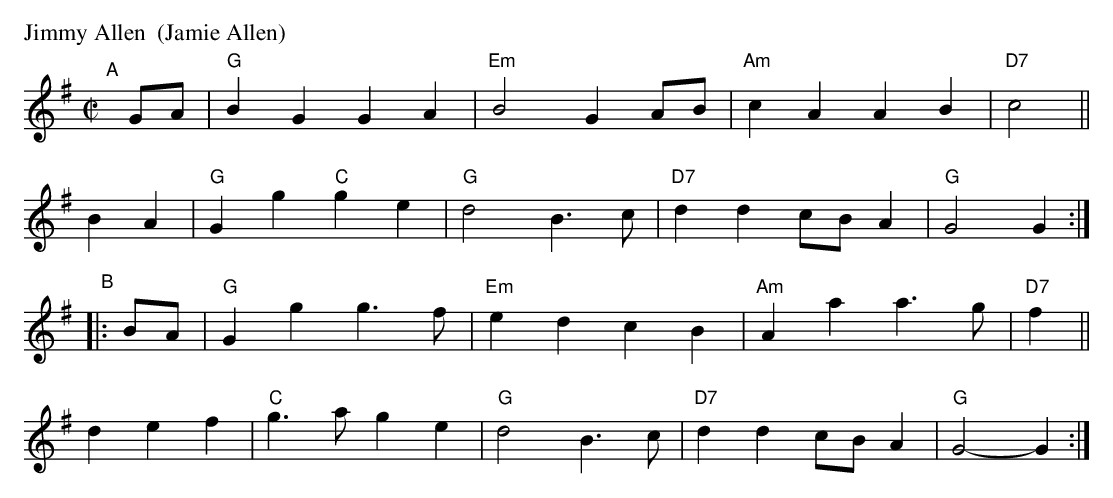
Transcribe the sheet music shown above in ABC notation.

X:1
P: Jimmy Allen  (Jamie Allen)
M: C|
L: 1/4
K: G
"^A"[|]\
G/A/| "G"BG    GA |"Em"B2 GA/B/ | "Am"cA AB    |"D7"c2 ||
 BA | "G"Gg "C"ge | "G"d2 B>c   | "D7"dd c/B/A | "G"G2 G :|
"^B"|:\
B/A/ | "G"Gg  g>f |"Em"ed cB  | "Am"Aa a>g   |"D7"f ||
def  | "C"g>a ge  | "G"d2 B>c | "D7"dd c/B/A | "G"G2-G :|
